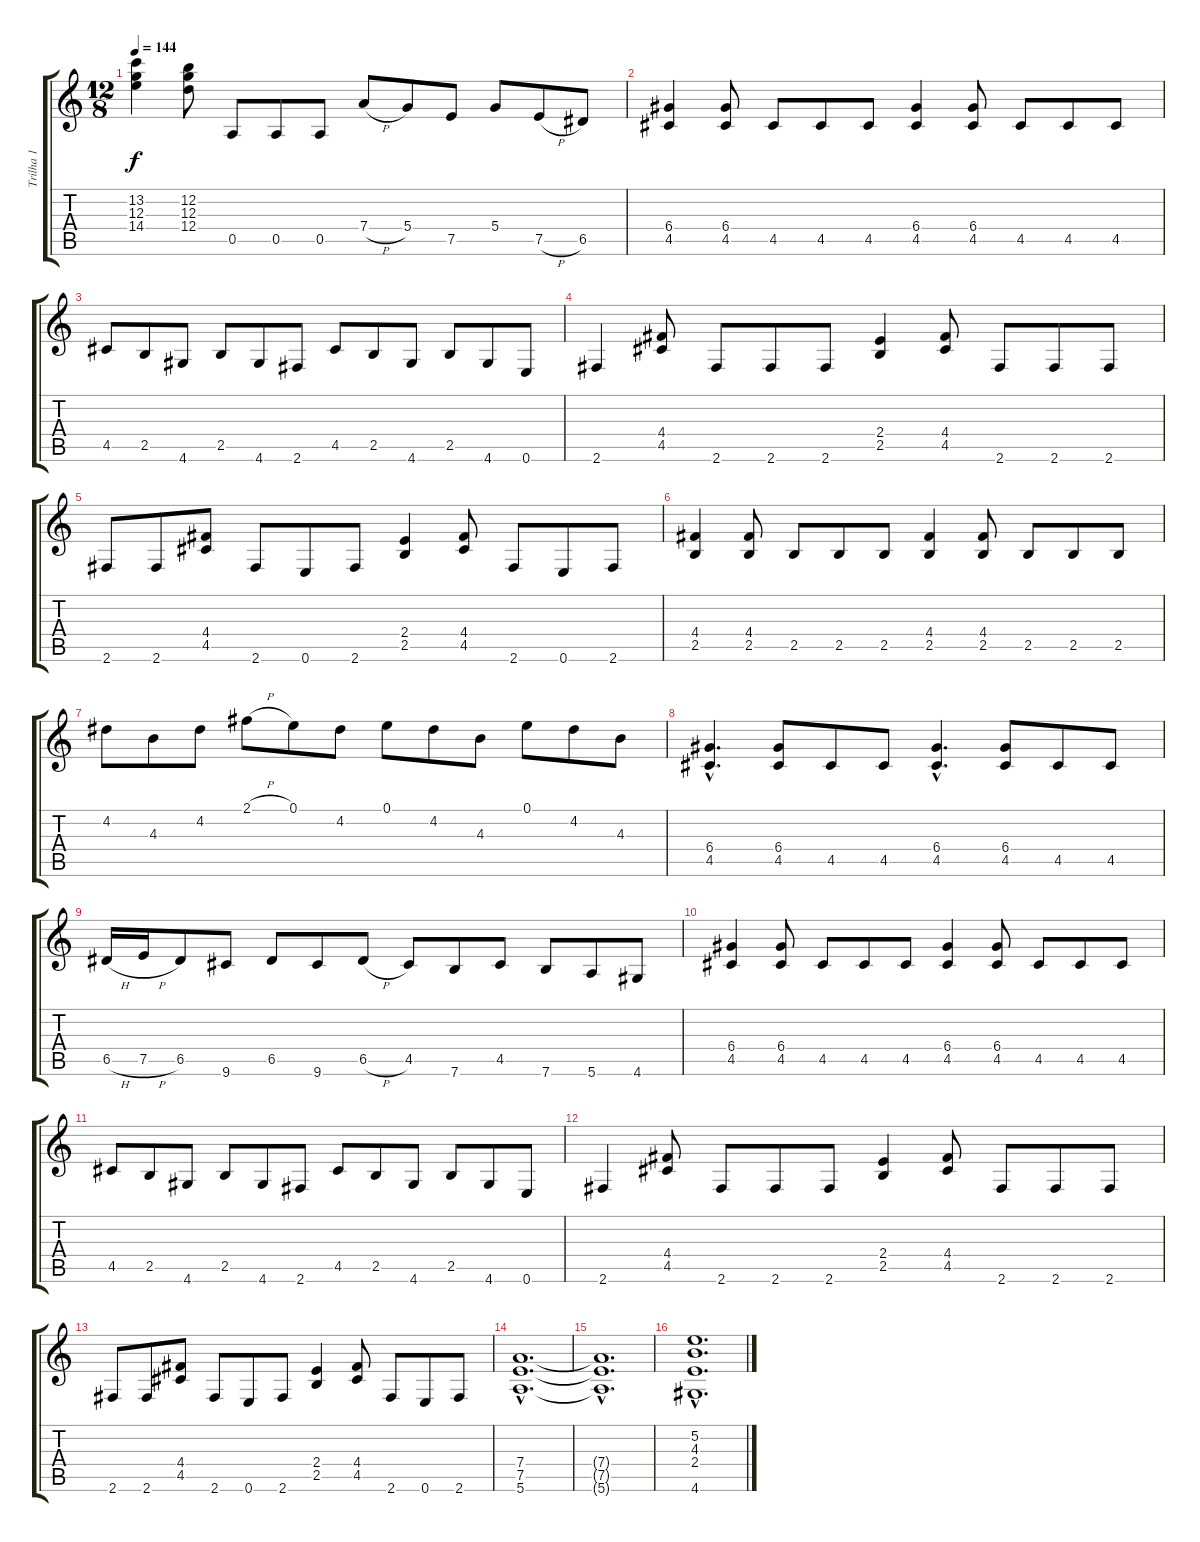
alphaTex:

\track ("Trilha 1" "Trilha 1") {instrument distortionguitar}
\staff {score tabs}
\tuning (E4 B3 G3 D3 A2 E2) {hide}
\ts (12 8)
\tempo 144
\clef g2
\ks c
(13.2 12.3 14.4).4{dy f} (12.2 12.3 12.4).8 0.5.8 0.5.8 0.5.8 7.4{h}.8 5.4.8 7.5.8 5.4.8 7.5{h}.8 6.5.8 |
(6.4 4.5).4 (6.4 4.5).8 4.5.8 4.5.8 4.5.8 (6.4 4.5).4 (6.4 4.5).8 4.5.8 4.5.8 4.5.8 |
4.5.8 2.5.8 4.6.8 2.5.8 4.6.8 2.6.8 4.5.8 2.5.8 4.6.8 2.5.8 4.6.8 0.6.8 |
2.6.4 (4.4 4.5).8 2.6.8 2.6.8 2.6.8 (2.4 2.5).4 (4.4 4.5).8 2.6.8 2.6.8 2.6.8 |
2.6.8 2.6.8 (4.4 4.5).8 2.6.8 0.6.8 2.6.8 (2.4 2.5).4 (4.4 4.5).8 2.6.8 0.6.8 2.6.8 |
(4.4 2.5).4 (4.4 2.5).8 2.5.8 2.5.8 2.5.8 (4.4 2.5).4 (4.4 2.5).8 2.5.8 2.5.8 2.5.8 |
4.2.8 4.3.8 4.2.8 2.1{h}.8 0.1.8 4.2.8 0.1.8 4.2.8 4.3.8 0.1.8 4.2.8 4.3.8 |
(6.4{hac} 4.5{hac}).4{d} (6.4 4.5).8 4.5.8 4.5.8 (6.4{hac} 4.5{hac}).4{d} (6.4 4.5).8 4.5.8 4.5.8 |
6.5{h}.16 7.5{h}.16 6.5.8 9.6.8 6.5.8 9.6.8 6.5{h}.8 4.5.8 7.6.8 4.5.8 7.6.8 5.6.8 4.6.8 |
(6.4 4.5).4 (6.4 4.5).8 4.5.8 4.5.8 4.5.8 (6.4 4.5).4 (6.4 4.5).8 4.5.8 4.5.8 4.5.8 |
4.5.8 2.5.8 4.6.8 2.5.8 4.6.8 2.6.8 4.5.8 2.5.8 4.6.8 2.5.8 4.6.8 0.6.8 |
2.6.4 (4.4 4.5).8 2.6.8 2.6.8 2.6.8 (2.4 2.5).4 (4.4 4.5).8 2.6.8 2.6.8 2.6.8 |
2.6.8 2.6.8 (4.4 4.5).8 2.6.8 0.6.8 2.6.8 (2.4 2.5).4 (4.4 4.5).8 2.6.8 0.6.8 2.6.8 |
(7.4{hac} 7.5{hac} 5.6{hac}).1{d} |
(7.4{hac t} 7.5{hac t} 5.6{hac t}).1{d} |
(5.2{hac} 4.3{hac} 2.4{hac} 4.6{hac}).1{d}
